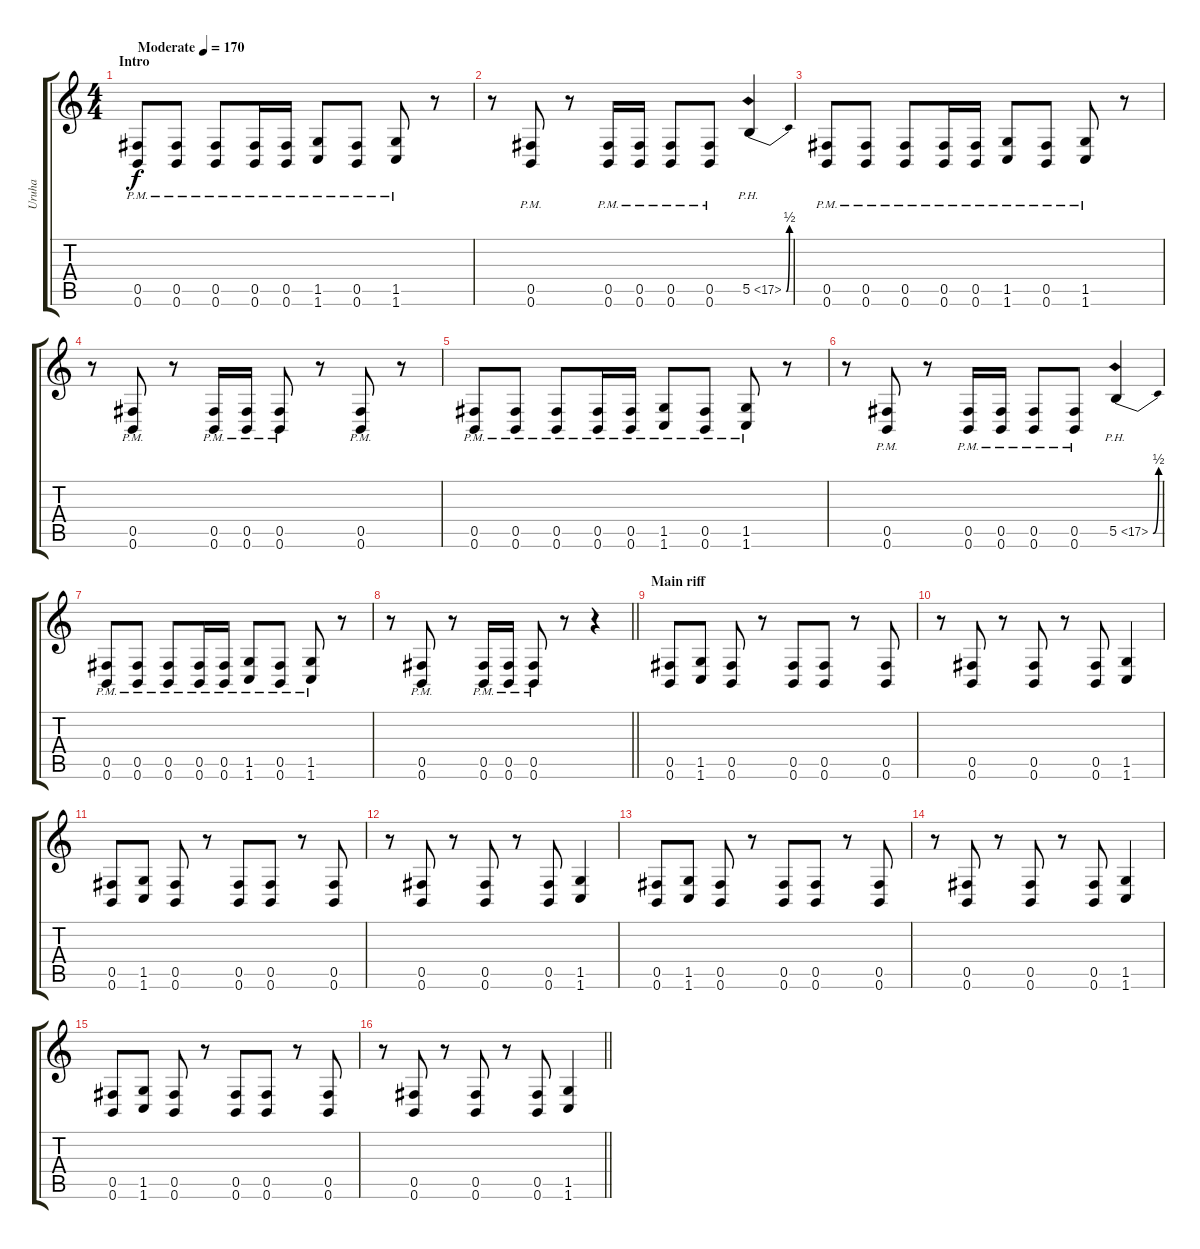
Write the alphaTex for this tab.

\track ("Uruha" "Uruha") {instrument overdrivenguitar}
\staff {score tabs}
\tuning (Db4 Ab3 E3 B2 Gb2 B1) {hide}
\ts (4 4)
\section ("" "Intro")
\tempo (170 "Moderate")
\clef g2
\ks c
(0.5{pm} 0.6{pm}).8{dy f instrument overdrivenguitar} (0.5{pm} 0.6{pm}).8 (0.5{pm} 0.6{pm}).8 (0.5{pm} 0.6{pm}).16 (0.5{pm} 0.6{pm}).16 (1.5{pm} 1.6{pm}).8 (0.5{pm} 0.6{pm}).8 (1.5{pm} 1.6{pm}).8 r.8 |
r.8 (0.5{pm} 0.6{pm}).8 r.8 (0.5{pm} 0.6{pm}).16 (0.5{pm} 0.6{pm}).16 (0.5{pm} 0.6{pm}).8 (0.5{pm} 0.6{pm}).8 5.5{be (bend 0 0 60 2) ph 12}.4 |
(0.5{pm} 0.6{pm}).8 (0.5{pm} 0.6{pm}).8 (0.5{pm} 0.6{pm}).8 (0.5{pm} 0.6{pm}).16 (0.5{pm} 0.6{pm}).16 (1.5{pm} 1.6{pm}).8 (0.5{pm} 0.6{pm}).8 (1.5{pm} 1.6{pm}).8 r.8 |
r.8 (0.5{pm} 0.6{pm}).8 r.8 (0.5{pm} 0.6{pm}).16 (0.5{pm} 0.6{pm}).16 (0.5{pm} 0.6{pm}).8 r.8 (0.5{pm} 0.6{pm}).8 r.8 |
(0.5{pm} 0.6{pm}).8 (0.5{pm} 0.6{pm}).8 (0.5{pm} 0.6{pm}).8 (0.5{pm} 0.6{pm}).16 (0.5{pm} 0.6{pm}).16 (1.5{pm} 1.6{pm}).8 (0.5{pm} 0.6{pm}).8 (1.5{pm} 1.6{pm}).8 r.8 |
r.8 (0.5{pm} 0.6{pm}).8 r.8 (0.5{pm} 0.6{pm}).16 (0.5{pm} 0.6{pm}).16 (0.5{pm} 0.6{pm}).8 (0.5{pm} 0.6{pm}).8 5.5{be (bend 0 0 60 2) ph 12}.4 |
(0.5{pm} 0.6{pm}).8 (0.5{pm} 0.6{pm}).8 (0.5{pm} 0.6{pm}).8 (0.5{pm} 0.6{pm}).16 (0.5{pm} 0.6{pm}).16 (1.5{pm} 1.6{pm}).8 (0.5{pm} 0.6{pm}).8 (1.5{pm} 1.6{pm}).8 r.8 |
\barLineRight lightlight
r.8 (0.5{pm} 0.6{pm}).8 r.8 (0.5{pm} 0.6{pm}).16 (0.5{pm} 0.6{pm}).16 (0.5{pm} 0.6{pm}).8 r.8 r.4 |
\section ("" "Main riff")
(0.5 0.6).8 (1.5 1.6).8 (0.5 0.6).8 r.8 (0.5 0.6).8 (0.5 0.6).8 r.8 (0.5 0.6).8 |
r.8 (0.5 0.6).8 r.8 (0.5 0.6).8 r.8 (0.5 0.6).8 (1.5 1.6).4 |
(0.5 0.6).8 (1.5 1.6).8 (0.5 0.6).8 r.8 (0.5 0.6).8 (0.5 0.6).8 r.8 (0.5 0.6).8 |
r.8 (0.5 0.6).8 r.8 (0.5 0.6).8 r.8 (0.5 0.6).8 (1.5 1.6).4 |
(0.5 0.6).8 (1.5 1.6).8 (0.5 0.6).8 r.8 (0.5 0.6).8 (0.5 0.6).8 r.8 (0.5 0.6).8 |
r.8 (0.5 0.6).8 r.8 (0.5 0.6).8 r.8 (0.5 0.6).8 (1.5 1.6).4 |
(0.5 0.6).8 (1.5 1.6).8 (0.5 0.6).8 r.8 (0.5 0.6).8 (0.5 0.6).8 r.8 (0.5 0.6).8 |
\barLineRight lightlight
r.8 (0.5 0.6).8 r.8 (0.5 0.6).8 r.8 (0.5 0.6).8 (1.5 1.6).4
